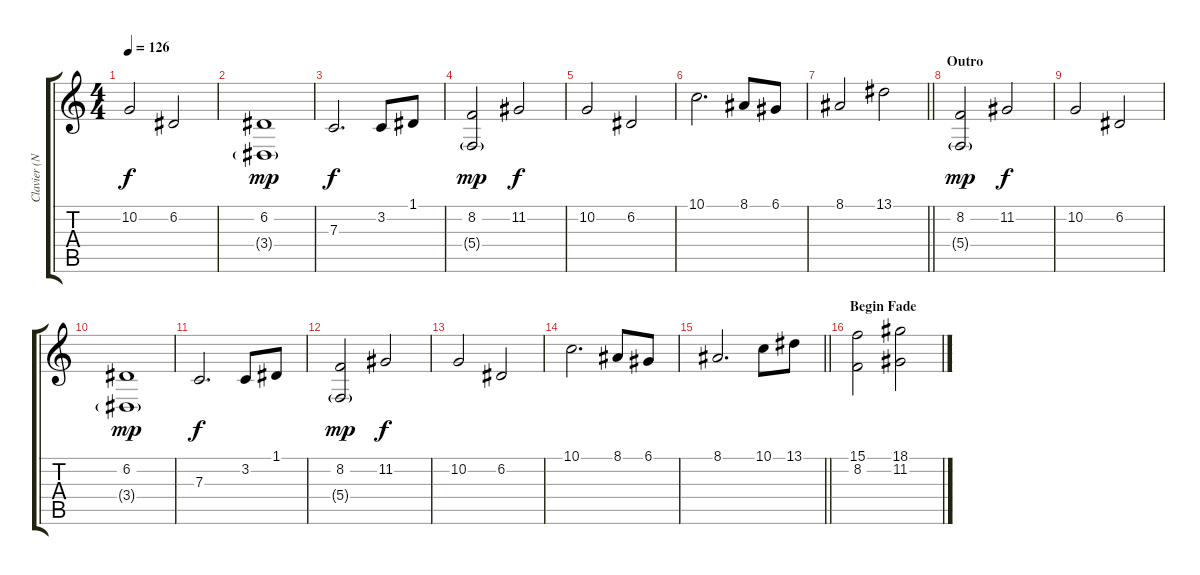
\track ("Clavier (N Strings)" "Clavier (N") {instrument stringensemble1}
\staff {score tabs}
\tuning (D4 A3 F3 C3 G2 C2) {hide}
\ts (4 4)
\tempo 126
\clef g2
\ks c
10.2.2{dy f} 6.2.2 |
(6.2 3.4{g}).1{dy mp} |
7.3.2{d dy f} 3.2.8 1.1.8 |
(8.2 5.4{g}).2{dy mp} 11.2.2{dy f} |
10.2.2 6.2.2 |
10.1.2{d} 8.1.8 6.1.8 |
\barLineRight lightlight
8.1.2 13.1.2 |
\section ("" "Outro")
(8.2 5.4{g}).2{dy mp} 11.2.2{dy f} |
10.2.2 6.2.2 |
(6.2 3.4{g}).1{dy mp} |
7.3.2{d dy f} 3.2.8 1.1.8 |
(8.2 5.4{g}).2{dy mp} 11.2.2{dy f} |
10.2.2 6.2.2 |
10.1.2{d} 8.1.8 6.1.8 |
\barLineRight lightlight
8.1.2{d} 10.1.8 13.1.8 |
\section ("" "Begin Fade")
(15.1 8.2).2 (18.1 11.2).2
